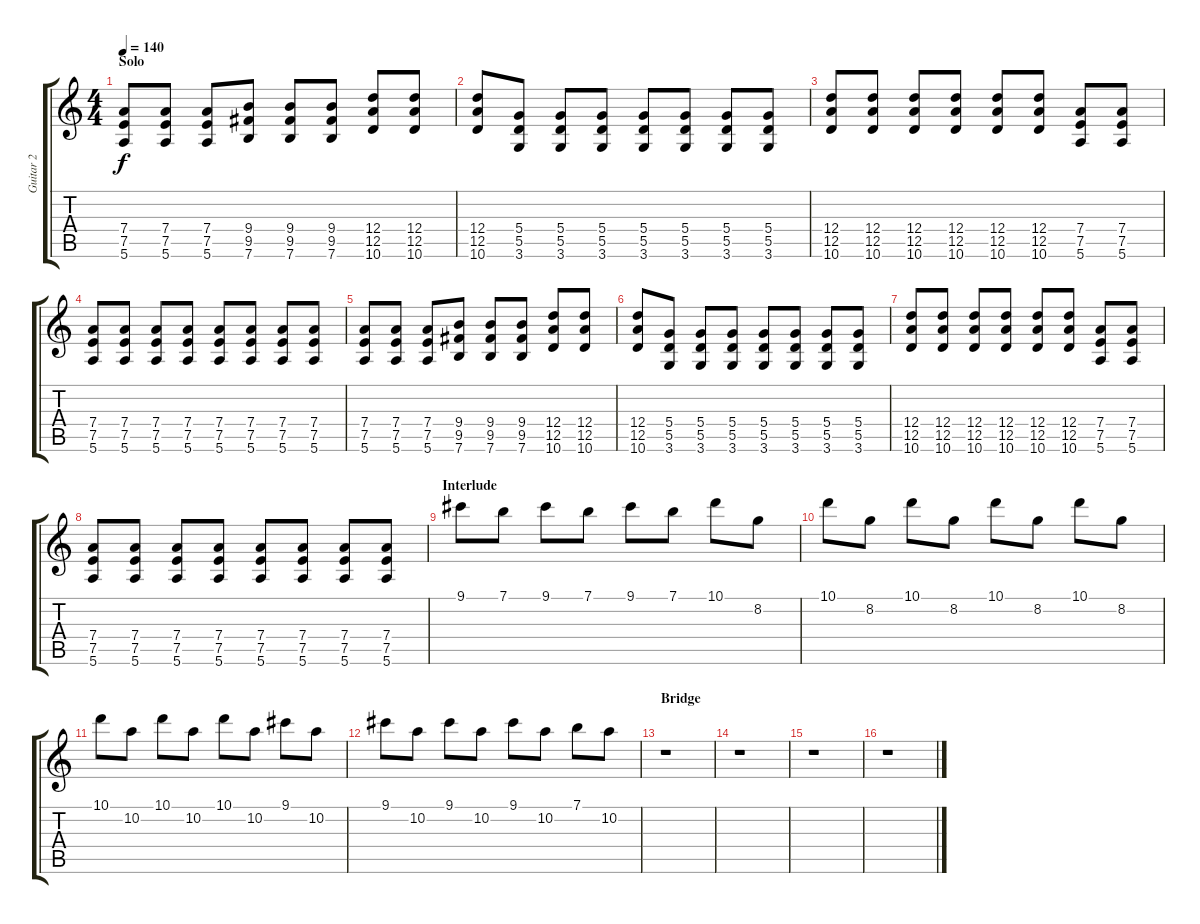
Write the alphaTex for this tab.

\track ("Guitar 2" "Guitar 2") {instrument distortionguitar}
\staff {score tabs}
\tuning (E4 B3 G3 D3 A2 E2) {hide}
\ts (4 4)
\section ("" "Solo")
\tempo 140
\clef g2
\ks c
(7.4 7.5 5.6).8{dy f volume 11} (7.4 7.5 5.6).8 (7.4 7.5 5.6).8 (9.4 9.5 7.6).8 (9.4 9.5 7.6).8 (9.4 9.5 7.6).8 (12.4 12.5 10.6).8 (12.4 12.5 10.6).8 |
(12.4 12.5 10.6).8 (5.4 5.5 3.6).8 (5.4 5.5 3.6).8 (5.4 5.5 3.6).8 (5.4 5.5 3.6).8 (5.4 5.5 3.6).8 (5.4 5.5 3.6).8 (5.4 5.5 3.6).8 |
(12.4 12.5 10.6).8 (12.4 12.5 10.6).8 (12.4 12.5 10.6).8 (12.4 12.5 10.6).8 (12.4 12.5 10.6).8 (12.4 12.5 10.6).8 (7.4 7.5 5.6).8 (7.4 7.5 5.6).8 |
(7.4 7.5 5.6).8 (7.4 7.5 5.6).8 (7.4 7.5 5.6).8 (7.4 7.5 5.6).8 (7.4 7.5 5.6).8 (7.4 7.5 5.6).8 (7.4 7.5 5.6).8 (7.4 7.5 5.6).8 |
(7.4 7.5 5.6).8 (7.4 7.5 5.6).8 (7.4 7.5 5.6).8 (9.4 9.5 7.6).8 (9.4 9.5 7.6).8 (9.4 9.5 7.6).8 (12.4 12.5 10.6).8 (12.4 12.5 10.6).8 |
(12.4 12.5 10.6).8 (5.4 5.5 3.6).8 (5.4 5.5 3.6).8 (5.4 5.5 3.6).8 (5.4 5.5 3.6).8 (5.4 5.5 3.6).8 (5.4 5.5 3.6).8 (5.4 5.5 3.6).8 |
(12.4 12.5 10.6).8 (12.4 12.5 10.6).8 (12.4 12.5 10.6).8 (12.4 12.5 10.6).8 (12.4 12.5 10.6).8 (12.4 12.5 10.6).8 (7.4 7.5 5.6).8 (7.4 7.5 5.6).8 |
(7.4 7.5 5.6).8 (7.4 7.5 5.6).8 (7.4 7.5 5.6).8 (7.4 7.5 5.6).8 (7.4 7.5 5.6).8 (7.4 7.5 5.6).8 (7.4 7.5 5.6).8 (7.4 7.5 5.6).8 |
\section ("" "Interlude")
9.1.8{volume 10} 7.1.8 9.1.8 7.1.8 9.1.8 7.1.8 10.1.8 8.2.8 |
10.1.8 8.2.8 10.1.8 8.2.8 10.1.8 8.2.8 10.1.8 8.2.8 |
10.1.8 10.2.8 10.1.8 10.2.8 10.1.8 10.2.8 9.1.8 10.2.8 |
9.1.8 10.2.8 9.1.8 10.2.8 9.1.8 10.2.8 7.1.8 10.2.8 |
\section ("" "Bridge")
r.1 |
r.1 |
r.1 |
r.1
